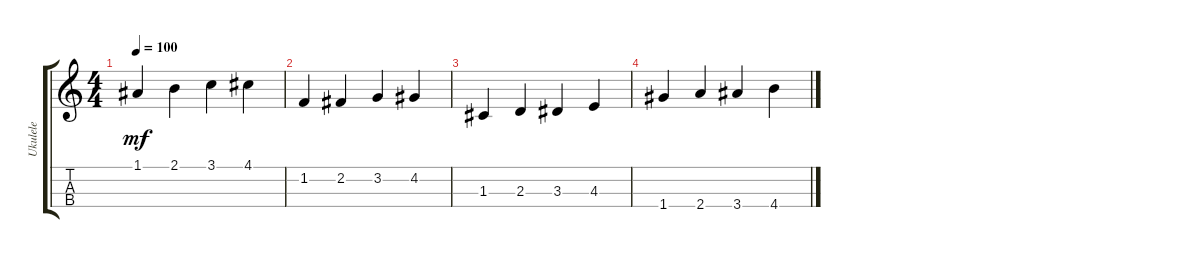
\track ("Ukulele" "Ukulele") {instrument shamisen}
\staff {score tabs}
\tuning (A4 E4 C4 G4) {hide}
\ts (4 4)
\tempo 100
\clef g2
\ks c
1.1.4{dy mf instrument shamisen} 2.1.4 3.1.4 4.1.4 |
1.2.4 2.2.4 3.2.4 4.2.4 |
1.3.4 2.3.4 3.3.4 4.3.4 |
1.4.4 2.4.4 3.4.4 4.4.4
